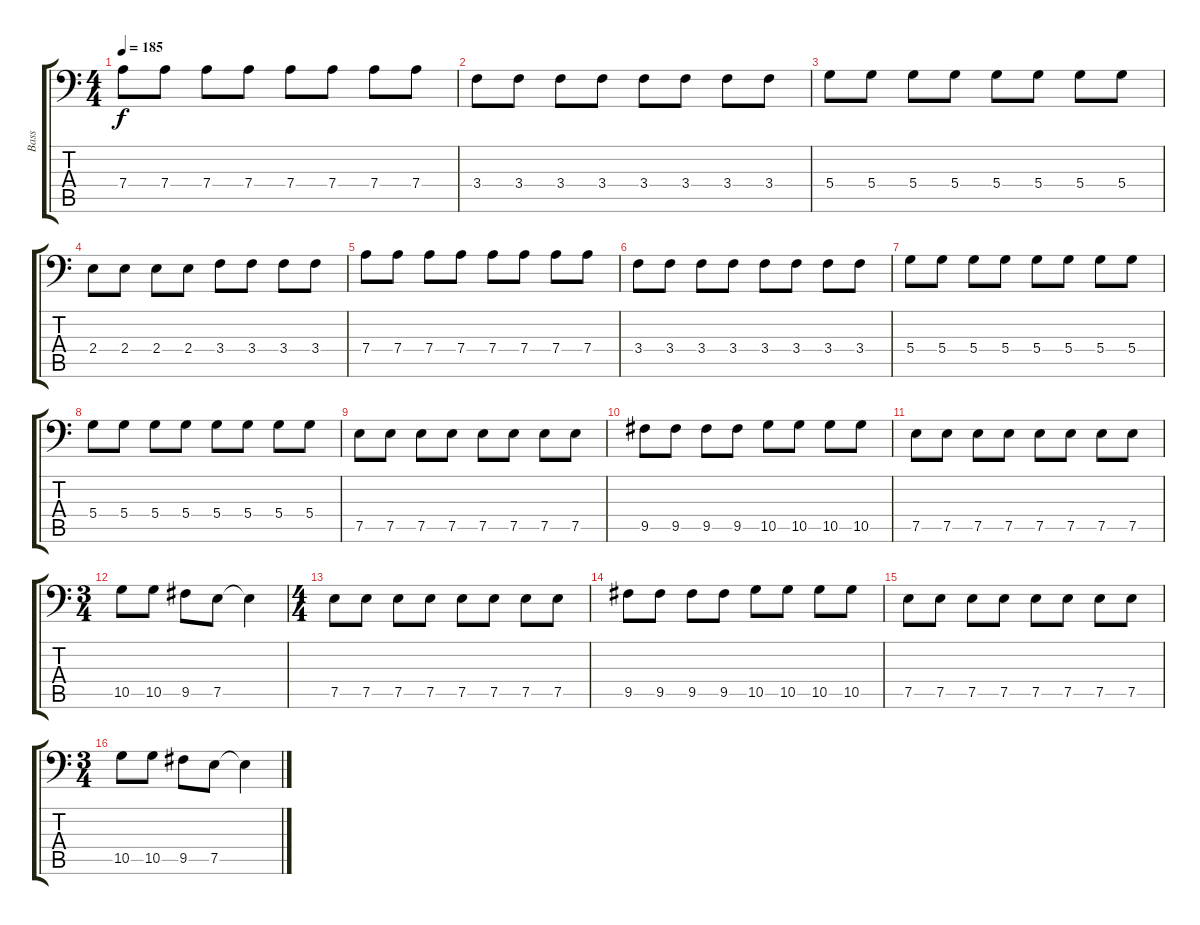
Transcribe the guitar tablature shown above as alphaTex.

\track ("Bass" "Bass") {instrument electricbassfinger}
\staff {score tabs}
\tuning (E3 B2 G2 D2 A1 E1) {hide}
\ts (4 4)
\tempo 185
\clef f4
\ks c
7.4.8{dy f} 7.4.8 7.4.8 7.4.8 7.4.8 7.4.8 7.4.8 7.4.8 |
3.4.8 3.4.8 3.4.8 3.4.8 3.4.8 3.4.8 3.4.8 3.4.8 |
5.4.8 5.4.8 5.4.8 5.4.8 5.4.8 5.4.8 5.4.8 5.4.8 |
2.4.8 2.4.8 2.4.8 2.4.8 3.4.8 3.4.8 3.4.8 3.4.8 |
7.4.8 7.4.8 7.4.8 7.4.8 7.4.8 7.4.8 7.4.8 7.4.8 |
3.4.8 3.4.8 3.4.8 3.4.8 3.4.8 3.4.8 3.4.8 3.4.8 |
5.4.8 5.4.8 5.4.8 5.4.8 5.4.8 5.4.8 5.4.8 5.4.8 |
5.4.8 5.4.8 5.4.8 5.4.8 5.4.8 5.4.8 5.4.8 5.4.8 |
7.5.8 7.5.8 7.5.8 7.5.8 7.5.8 7.5.8 7.5.8 7.5.8 |
9.5.8 9.5.8 9.5.8 9.5.8 10.5.8 10.5.8 10.5.8 10.5.8 |
7.5.8 7.5.8 7.5.8 7.5.8 7.5.8 7.5.8 7.5.8 7.5.8 |
\ts (3 4)
10.5.8 10.5.8 9.5.8 7.5.8 7.5{t}.4 |
\ts (4 4)
7.5.8 7.5.8 7.5.8 7.5.8 7.5.8 7.5.8 7.5.8 7.5.8 |
9.5.8 9.5.8 9.5.8 9.5.8 10.5.8 10.5.8 10.5.8 10.5.8 |
7.5.8 7.5.8 7.5.8 7.5.8 7.5.8 7.5.8 7.5.8 7.5.8 |
\ts (3 4)
10.5.8 10.5.8 9.5.8 7.5.8 7.5{t}.4
